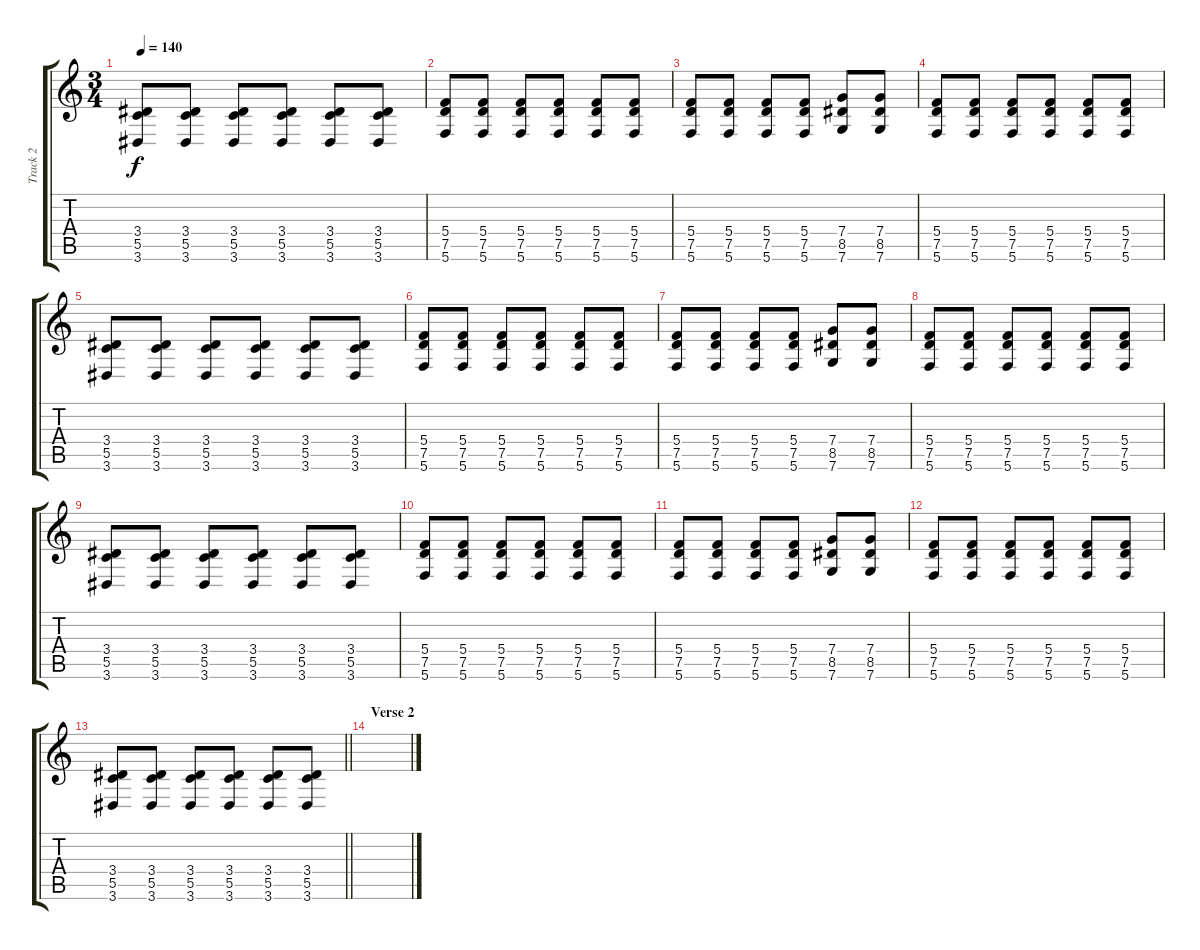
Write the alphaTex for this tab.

\track ("Track 2" "Track 2") {instrument overdrivenguitar}
\staff {score tabs}
\tuning (D4 A3 F3 C3 G2 C2) {hide}
\ts (3 4)
\tempo 140
\clef g2
\ks c
(3.4 5.5 3.6).8{dy f} (3.4 5.5 3.6).8 (3.4 5.5 3.6).8 (3.4 5.5 3.6).8 (3.4 5.5 3.6).8 (3.4 5.5 3.6).8 |
(5.4 7.5 5.6).8 (5.4 7.5 5.6).8 (5.4 7.5 5.6).8 (5.4 7.5 5.6).8 (5.4 7.5 5.6).8 (5.4 7.5 5.6).8 |
(5.4 7.5 5.6).8 (5.4 7.5 5.6).8 (5.4 7.5 5.6).8 (5.4 7.5 5.6).8 (7.4 8.5 7.6).8 (7.4 8.5 7.6).8 |
(5.4 7.5 5.6).8 (5.4 7.5 5.6).8 (5.4 7.5 5.6).8 (5.4 7.5 5.6).8 (5.4 7.5 5.6).8 (5.4 7.5 5.6).8 |
(3.4 5.5 3.6).8 (3.4 5.5 3.6).8 (3.4 5.5 3.6).8 (3.4 5.5 3.6).8 (3.4 5.5 3.6).8 (3.4 5.5 3.6).8 |
(5.4 7.5 5.6).8 (5.4 7.5 5.6).8 (5.4 7.5 5.6).8 (5.4 7.5 5.6).8 (5.4 7.5 5.6).8 (5.4 7.5 5.6).8 |
(5.4 7.5 5.6).8 (5.4 7.5 5.6).8 (5.4 7.5 5.6).8 (5.4 7.5 5.6).8 (7.4 8.5 7.6).8 (7.4 8.5 7.6).8 |
(5.4 7.5 5.6).8 (5.4 7.5 5.6).8 (5.4 7.5 5.6).8 (5.4 7.5 5.6).8 (5.4 7.5 5.6).8 (5.4 7.5 5.6).8 |
(3.4 5.5 3.6).8 (3.4 5.5 3.6).8 (3.4 5.5 3.6).8 (3.4 5.5 3.6).8 (3.4 5.5 3.6).8 (3.4 5.5 3.6).8 |
(5.4 7.5 5.6).8 (5.4 7.5 5.6).8 (5.4 7.5 5.6).8 (5.4 7.5 5.6).8 (5.4 7.5 5.6).8 (5.4 7.5 5.6).8 |
(5.4 7.5 5.6).8 (5.4 7.5 5.6).8 (5.4 7.5 5.6).8 (5.4 7.5 5.6).8 (7.4 8.5 7.6).8 (7.4 8.5 7.6).8 |
(5.4 7.5 5.6).8 (5.4 7.5 5.6).8 (5.4 7.5 5.6).8 (5.4 7.5 5.6).8 (5.4 7.5 5.6).8 (5.4 7.5 5.6).8 |
\barLineRight lightlight
(3.4 5.5 3.6).8 (3.4 5.5 3.6).8 (3.4 5.5 3.6).8 (3.4 5.5 3.6).8 (3.4 5.5 3.6).8 (3.4 5.5 3.6).8 |
\section ("" "Verse 2")
